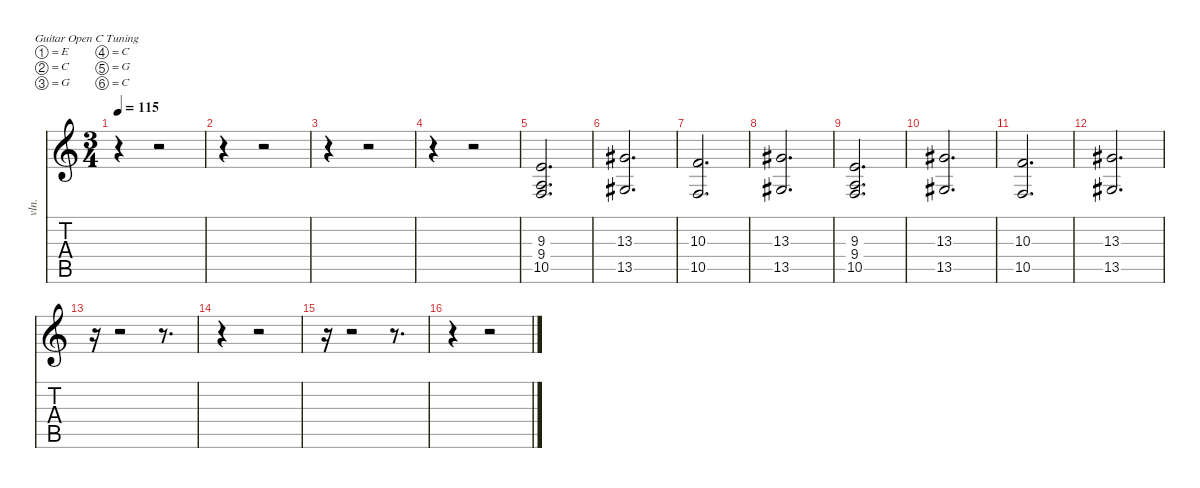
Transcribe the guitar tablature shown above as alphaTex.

\defaultSystemsLayout 4
\hideDynamics
\bracketExtendMode nobrackets
\otherSystemsTrackNameOrientation horizontal
\track ("Track 4" "vln.") {instrument stringensemble1}
\staff {score tabs}
\tuning (E4 C4 G3 C3 G2 C2)
\ts (3 4)
\tempo 115
\clef g2
\ks c
r.4{dy f beam Down} r.2{beam Down} |
r.4{beam Down} r.2{beam Down} |
r.4{beam Down} r.2{beam Down} |
r.4{beam Down} r.2{beam Down} |
(9.3 9.4 10.5).2{d beam Up} |
(13.3{acc #} 13.5{acc #}).2{d beam Up} |
(10.3 10.5).2{d beam Up} |
(13.3{acc #} 13.5{acc #}).2{d beam Up} |
(9.3 9.4 10.5).2{d beam Up} |
(13.3{acc #} 13.5{acc #}).2{d beam Up} |
(10.3 10.5).2{d beam Up} |
(13.3{acc #} 13.5{acc #}).2{d beam Up} |
r.16{beam Down} r.2{beam Down} r.8{d beam Down} |
r.4{beam Down} r.2{beam Down} |
r.16{beam Down} r.2{beam Down} r.8{d beam Down} |
r.4{beam Down} r.2{beam Down}
